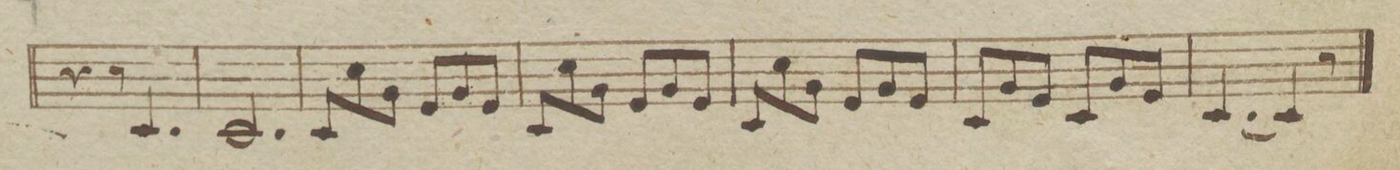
**kern
*I"Clarino Secondo in B.
*clefG2
*k[b-e-]
*met(c)
*M6/8
4r
8r
4.B-/
=71
2.B-/
=72
8B-/L
8b-\
8f\J
8d/L
8f/
8d/J
=73
8B-/L
8b-\
8f\J
8d/L
8f/
8d/J
=74
8B-/L
8b-\
8f\J
8d/L
8f/
8d/J
=75
8B-/L
8f/
8d/J
8B-/L
8f/
8d/J
=76
[4.B-/
4B-/]
8r
=77||
*M2/4
*-
